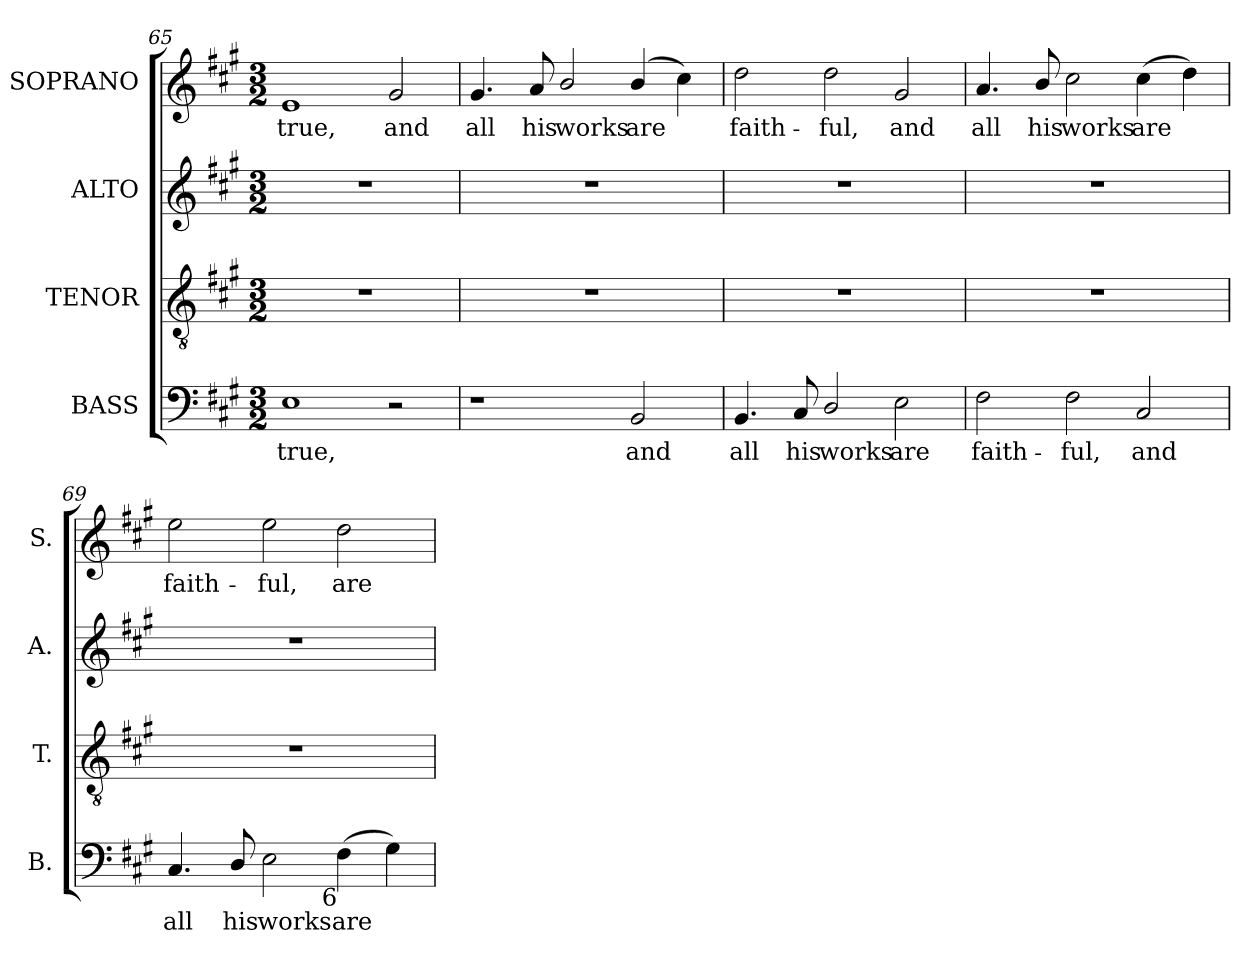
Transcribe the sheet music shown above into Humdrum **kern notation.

**kern	**text	**kern	**kern	**kern	**text
*part4	*part4	*part3	*part2	*part1	*part1
*staff4	*staff4	*staff3	*staff2	*staff1	*staff1
*I"BASS	*	*I"TENOR	*I"ALTO	*I"SOPRANO	*
*I'B.	*	*I'T.	*I'A.	*I'S.	*
*clefF4	*	*clefGv2	*clefG2	*clefG2	*
*	*	*ITrd7c12	*	*	*
*k[f#c#g#]	*	*k[f#c#g#]	*k[f#c#g#]	*k[f#c#g#]	*
*A:	*	*A:	*A:	*A:	*
*M3/2	*	*M3/2	*M3/2	*M3/2	*
=65	=65	=65	=65	=65	=65
!	!LO:LY:b:color=#000000	!LO:N:vis=1	!LO:N:vis=1	!	!
!	!	!	!	!	!LO:LY:b:color=#000000
1Ei	true,	1.r	1.r	1ei	true,
!	!	!	!	!	!LO:LY:b:color=#000000
2r	.	.	.	2g#i/	and
!!LO:LB:g=z
=66	=66	=66	=66	=66	=66
!	!	!LO:N:vis=1	!LO:N:vis=1	!	!
!	!	!	!	!	!LO:LY:b:color=#000000
1r	.	1.r	1.r	4.g#i/	all
!	!	!	!	!	!LO:LY:b:color=#000000
.	.	.	.	8ai/	his
!	!	!	!	!	!LO:LY:b:color=#000000
.	.	.	.	2bi/	works
!	!LO:LY:b:color=#000000	!	!	!	!
!	!	!	!	!	!LO:LY:b:color=#000000
2BBi/	and	.	.	(4bi/	are
.	.	.	.	4cc#i\)	.
=67	=67	=67	=67	=67	=67
!	!LO:LY:b:color=#000000	!LO:N:vis=1	!LO:N:vis=1	!	!
!	!	!	!	!	!LO:LY:b:color=#000000
4.BBi/	all	1.r	1.r	2ddi\	faith-
!	!LO:LY:b:color=#000000	!	!	!	!
8C#i/	his	.	.	.	.
!	!LO:LY:b:color=#000000	!	!	!	!
!	!	!	!	!	!LO:LY:b:color=#000000
2Di/	works	.	.	2ddi\	-ful,
!	!LO:LY:b:color=#000000	!	!	!	!
!	!	!	!	!	!LO:LY:b:color=#000000
2Ei\	are	.	.	2g#i/	and
=68	=68	=68	=68	=68	=68
!	!LO:LY:b:color=#000000	!LO:N:vis=1	!LO:N:vis=1	!	!
!	!	!	!	!	!LO:LY:b:color=#000000
2F#i\	faith-	1.r	1.r	4.ai/	all
!	!	!	!	!	!LO:LY:b:color=#000000
.	.	.	.	8bi/	his
!	!LO:LY:b:color=#000000	!	!	!	!
!	!	!	!	!	!LO:LY:b:color=#000000
2F#i\	-ful,	.	.	2cc#i\	works
!	!LO:LY:b:color=#000000	!	!	!	!
!	!	!	!	!	!LO:LY:b:color=#000000
2C#i/	and	.	.	(4cc#i\	are
.	.	.	.	4ddi\)	.
=69	=69	=69	=69	=69	=69
!	!LO:LY:b:color=#000000	!LO:N:vis=1	!LO:N:vis=1	!	!
!	!	!	!	!	!LO:LY:b:color=#000000
4.C#i/	all	1.r	1.r	2eei\	faith-
!	!LO:LY:b:color=#000000	!	!	!	!
8Di/	his	.	.	.	.
!	!LO:LY:b:color=#000000	!	!	!	!
!	!	!	!	!	!LO:LY:b:color=#000000
2Ei\	works	.	.	2eei\	-ful,
!	!LO:LY:b:color=#000000	!	!	!	!
!LO:TX:b:rj:t=6	!	!	!	!	!
!	!	!	!	!	!LO:LY:b:color=#000000
(4F#i\	are	.	.	2ddi\	are
4G#i\)	.	.	.	.	.
=	=	=	=	=	=
*-	*-	*-	*-	*-	*-
